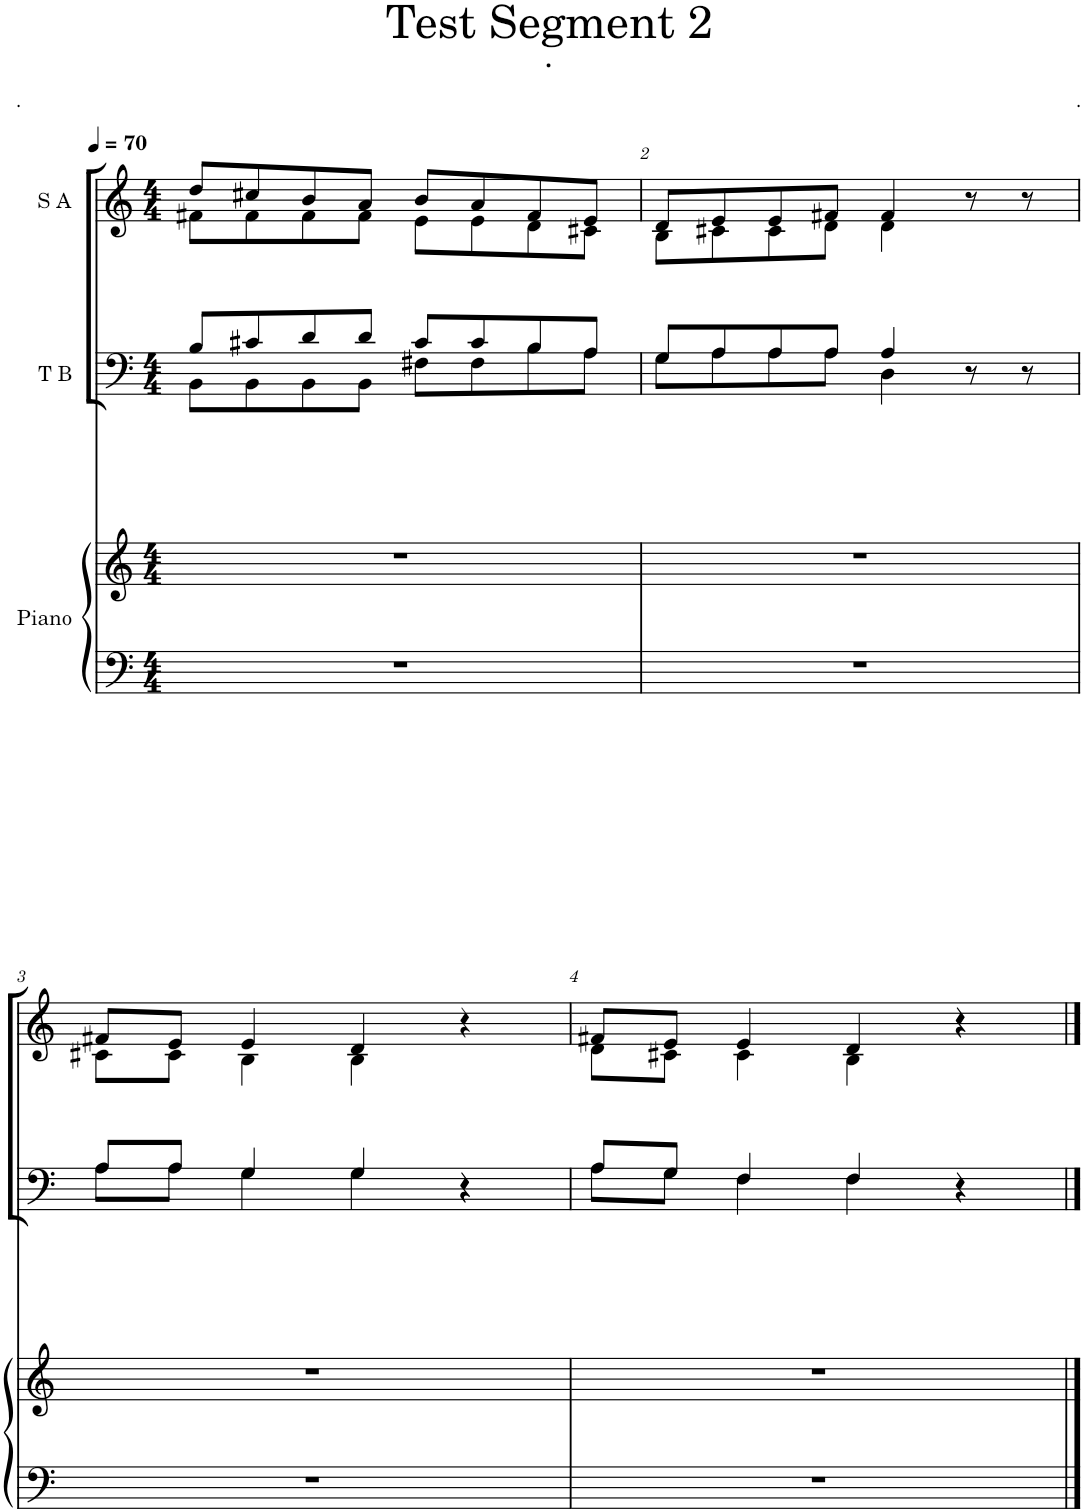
**kern	**kern	**kern	**kern
*part3	*part3	*part2	*part1
*staff4	*staff3	*staff2	*staff1
*I"Piano	*	*I"T B	*I"S A
*I'Pno	*	*	*
*clefF4	*clefG2	*clefF4	*clefG2
*k[]	*k[]	*k[]	*k[]
*M4/4	*M4/4	*M4/4	*M4/4
*MM70	*MM70	*MM70	*MM70
=1	=1	=1	=1
*	*	*^	*^
1r	1r	8B/L	8BB\L	8dd/L	8f#X\L
.	.	8c#X/	8BB\	8cc#X/	8f#\
.	.	8d/	8BB\	8b/	8f#\
.	.	8d/J	8BB\J	8a/J	8f#\J
.	.	8c#/L	8F#X\L	8b/L	8e\L
.	.	8c#/	8F#\	8a/	8e\
.	.	8B/	8B\	8f#/	8d\
.	.	8A/J	8A\J	8e/J	8c#X\J
=2	=2	=2	=2	=2	=2
1r	1r	8G/L	8G\L	8d/L	8B\L
.	.	8A/	8A\	8e/	8c#X\
.	.	8A/	8A\	8e/	8c#\
.	.	8A/J	8A\J	8f#X/J	8d\J
.	.	4A/	4D\	4f#/	4d\
.	.	8r	8r	8r	8r
.	.	8r	8r	8r	8r
!!LO:LB:g=z	!!
=3	=3	=3	=3	=3	=3
1r	1r	8A/L	8A\L	8f#X/L	8c#X\L
.	.	8A/J	8A\J	8e/J	8c#\J
.	.	4G/	4G\	4e/	4B\
.	.	4G/	4G\	4d/	4B\
.	.	4r	4r	4r	4ryy
=4	=4	=4	=4	=4	=4
1r	1r	8A/L	8A\L	8f#X/L	8d\L
.	.	8G/J	8G\J	8e/J	8c#X\J
.	.	4F/	4F\	4e/	4c#\
.	.	4F/	4F\	4d/	4B\
.	.	4r	4r	4r	4r
*	*	*v	*v	*	*
*	*	*	*v	*v
==	==	==	==
*-	*-	*-	*-
